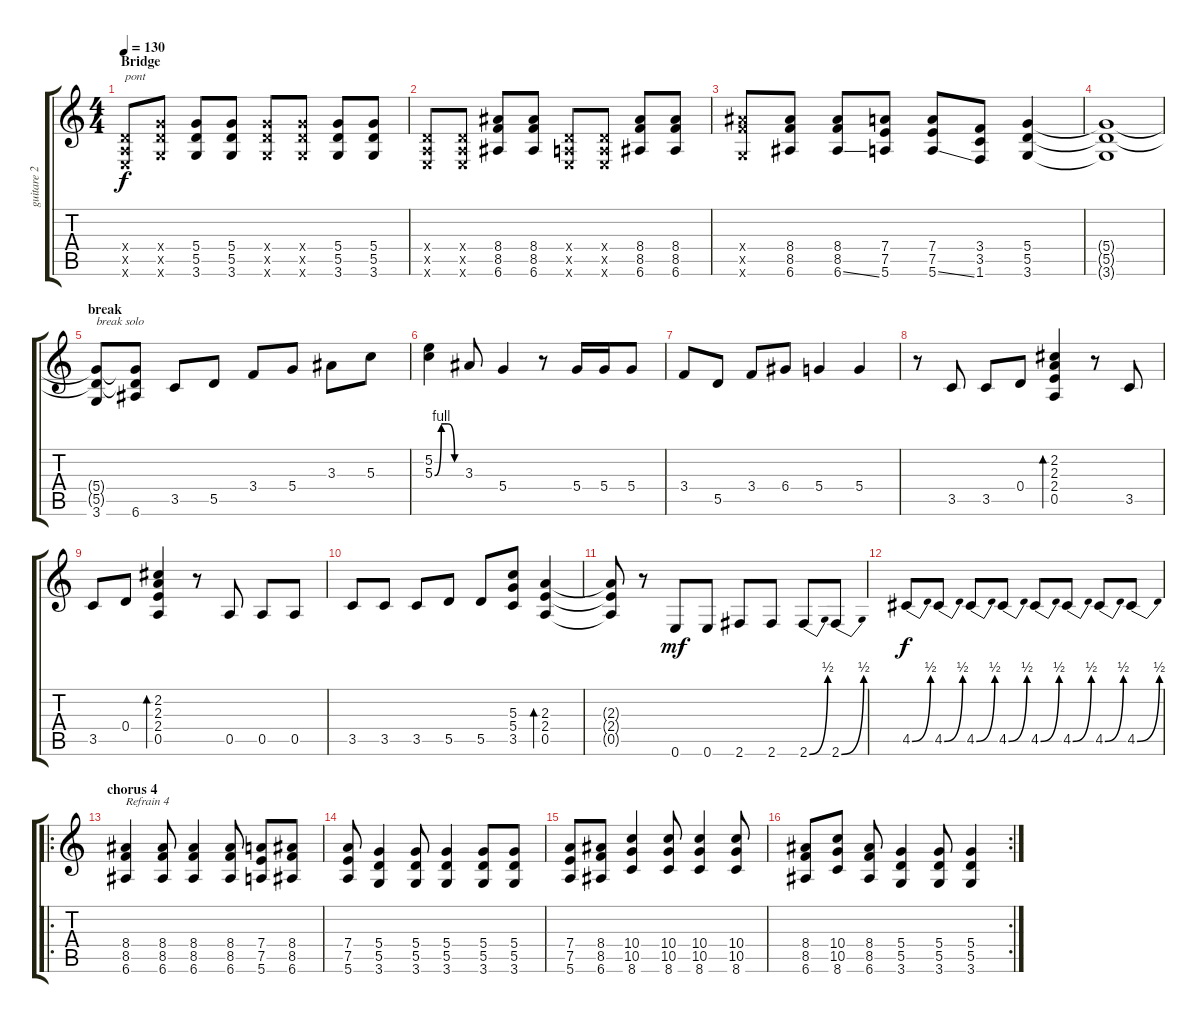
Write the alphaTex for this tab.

\track ("guitare 2" "guitare 2") {instrument distortionguitar}
\staff {score tabs}
\tuning (E4 B3 G3 D3 A2 E2) {hide}
\ts (4 4)
\section ("" "Bridge ")
\tempo 130
\clef g2
\ks c
(0.4{x} 0.5{x} 0.6{x}).8{txt "pont" dy f} (5.4{x} 5.5{x} 3.6{x}).8 (5.4 5.5 3.6).8 (5.4 5.5 3.6).8 (5.4{x} 5.5{x} 3.6{x}).8 (5.4{x} 5.5{x} 3.6{x}).8 (5.4 5.5 3.6).8 (5.4 5.5 3.6).8 |
(0.4{x} 0.5{x} 0.6{x}).8 (0.4{x} 0.5{x} 0.6{x}).8 (8.4 8.5 6.6).8 (8.4 8.5 6.6).8 (0.4{x} 0.5{x} 0.6{x}).8 (0.4{x} 0.5{x} 0.6{x}).8 (8.4 8.5 6.6).8 (8.4 8.5 6.6).8 |
(8.4{x} 8.5{x} 3.6{x}).8 (8.4 8.5 6.6).8 (8.4 8.5 6.6{ss}).8 (7.4 7.5 5.6).8 (7.4 7.5 5.6{ss}).8 (3.4 3.5 1.6).8 (5.4 5.5 3.6).4 |
(5.4{t} 5.5{t} 3.6{t}).1 |
\section ("" "break")
(5.4{t} 5.5{t} 3.6).8{txt "break solo"} (5.4{t} 5.5{t} 6.6).8 3.5.8 5.5.8 3.4.8 5.4.8 3.3.8 5.3.8 |
(5.2 5.3{be (custom 0 0 15 4 30 4 45 0 60 0)}).4 3.3.8 5.4.4 r.8 5.4.16 5.4.16 5.4.8 |
3.4.8 5.5.8 3.4.8 6.4.8 5.4.4 5.4.4 |
r.8 3.5.8 3.5.8 0.4.8 (2.2 2.3 2.4 0.5).4{bd 120} r.8 3.5.8 |
3.5.8 0.4.8 (2.2 2.3 2.4 0.5).4{bd 120} r.8 0.5.8 0.5.8 0.5.8 |
3.5.8 3.5.8 3.5.8 5.5.8 5.5.8 (5.3 5.4 3.5).8 (2.3 2.4 0.5).4{bd 120} |
(2.3{t} 2.4{t} 0.5{t}).8 r.8 0.6.8{dy mf} 0.6.8 2.6.8 2.6.8 2.6{be (bend 0 0 60 2)}.8 2.6{be (bend 0 0 60 2)}.8 |
4.5{be (bend 0 0 60 2)}.8{dy f} 4.5{be (bend 0 0 60 2)}.8 4.5{be (bend 0 0 60 2)}.8 4.5{be (bend 0 0 60 2)}.8 4.5{be (bend 0 0 60 2)}.8 4.5{be (bend 0 0 60 2)}.8 4.5{be (bend 0 0 60 2)}.8 4.5{be (bend 0 0 60 2)}.8 |
\ro
\section ("" "chorus 4")
(8.4 8.5 6.6).4{txt "Refrain 4"} (8.4 8.5 6.6).8 (8.4 8.5 6.6).4 (8.4 8.5 6.6).8 (7.4 7.5 5.6).8 (8.4 8.5 6.6).8 |
(7.4 7.5 5.6).8 (5.4 5.5 3.6).4 (5.4 5.5 3.6).8 (5.4 5.5 3.6).4 (5.4 5.5 3.6).8 (5.4 5.5 3.6).8 |
(7.4 7.5 5.6).8 (8.4 8.5 6.6).8 (10.4 10.5 8.6).4 (10.4 10.5 8.6).8 (10.4 10.5 8.6).4 (10.4 10.5 8.6).8 |
\rc 2
(8.4 8.5 6.6).8 (10.4 10.5 8.6).8 (8.4 8.5 6.6).8 (5.4 5.5 3.6).4 (5.4 5.5 3.6).8 (5.4 5.5 3.6).4
